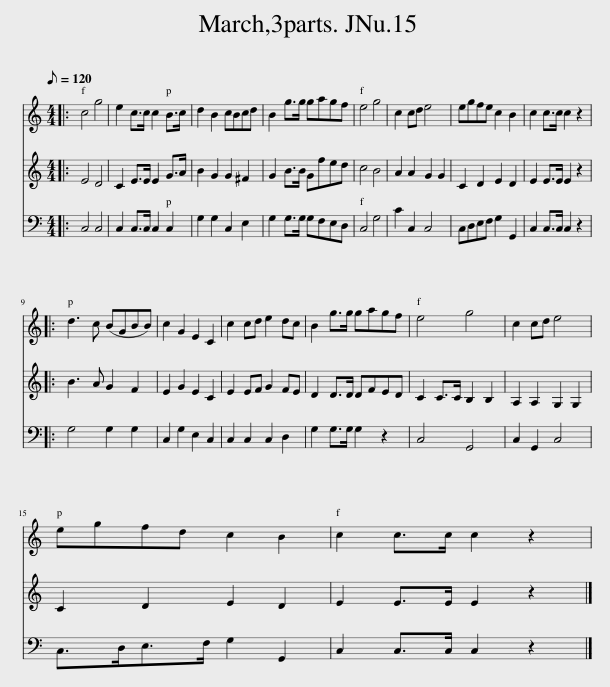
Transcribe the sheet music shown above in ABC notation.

X:1
%%score 1 2 3
L:1/8
Q:1/8=120
M:4/4
I:linebreak $
K:C
V:1 treble
V:2 treble
V:3 bass
V:1
|: c4 g4 | e2 c>c c2 B>c | d2 B2 cBcd | B2 g>g gagf | e4 g4 | %5
 c2 cd e4 | egfe c2 B2 | c2 c>c c2 z2 |:$ d3 c (BGBB) | c2 G2 E2 C2 | %10
 c2 cd e2 dc | B2 g>g gagf | e4 g4 | c2 cd e4 |$ egfd c2 B2 | %15
 c2 c>c c2 z2 | %16
V:2
|: E4 D4 | C2 E>E E2 G>A | B2 G2 G2 ^F2 | G2 B>B Gfed | c4 B4 | %5
 A2 A2 G2 G2 | C2 D2 E2 D2 | E2 E>E E2 z2 |:$ B3 A G2 F2 | E2 G2 E2 C2 | %10
 E2 EF G2 FE | D2 D>D DFED | C2 C>C B,2 B,2 | A,2 A,2 G,2 G,2 |$ C2 D2 E2 D2 | %15
 E2 E>E E2 z2 | %16
V:3
|: C,4 C,4 | C,2 C,>C, C,2 C,2 | G,2 G,2 C,2 E,2 | G,2 G,>G, G,F,E,D, | C,4 G,4 | %5
 C2 C,2 C,4 | C,D,E,F, G,2 G,,2 | C,2 C,>C, C,2 z2 |:$ G,4 G,2 G,2 | C,2 G,2 E,2 C,2 | %10
 C,2 C,2 C,2 D,2 | G,2 G,>G, G,2 z2 | C,4 G,,4 | C,2 G,,2 C,4 |$ C,>D,E,>F, G,2 G,,2 | %15
 C,2 C,>C, C,2 z2 | %16
